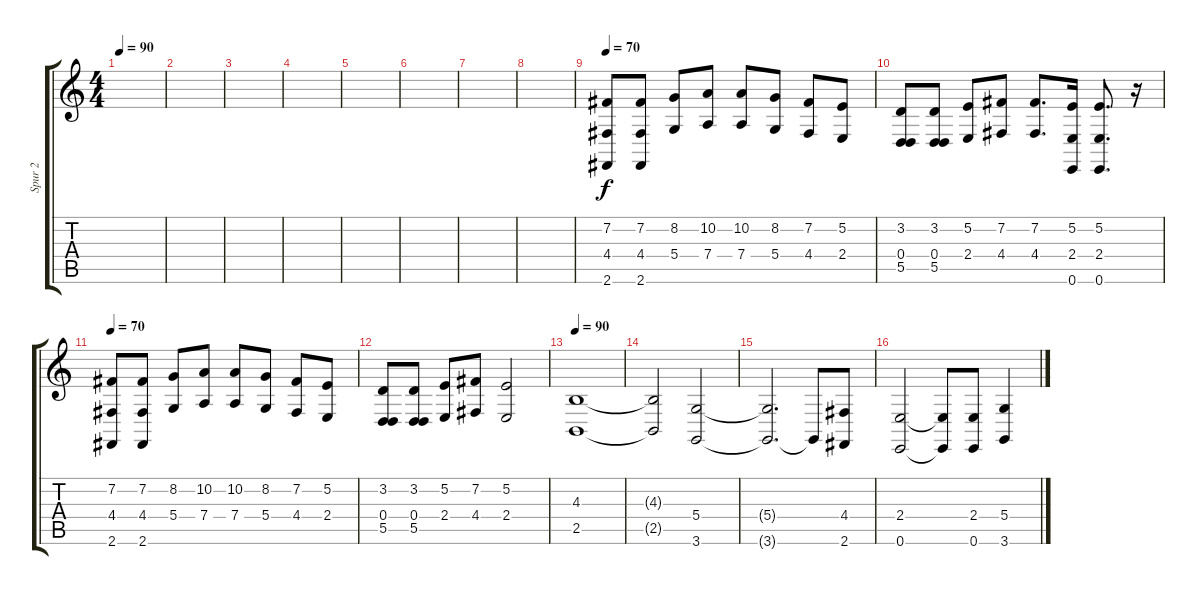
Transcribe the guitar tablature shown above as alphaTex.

\track ("Spur 2" "Spur 2") {instrument acousticgrandpiano}
\staff {score tabs}
\tuning (E4 B3 G3 D3 A2 E2) {hide}
\ts (4 4)
\tempo 90
\clef g2
\ks c
|
|
|
|
|
|
|
|
\tempo 70
(7.2 4.4 2.6).8 (7.2 4.4 2.6).8 (8.2 5.4).8 (10.2 7.4).8 (10.2 7.4).8 (8.2 5.4).8 (7.2 4.4).8 (5.2 2.4).8 |
(3.2 0.4 5.5).8 (3.2 0.4 5.5).8 (5.2 2.4).8 (7.2 4.4).8 (7.2 4.4).8{d} (5.2 2.4 0.6).16 (5.2 2.4 0.6).8{d} r.16 |
\tempo 70
(7.2 4.4 2.6).8 (7.2 4.4 2.6).8 (8.2 5.4).8 (10.2 7.4).8 (10.2 7.4).8 (8.2 5.4).8 (7.2 4.4).8 (5.2 2.4).8 |
(3.2 0.4 5.5).8 (3.2 0.4 5.5).8 (5.2 2.4).8 (7.2 4.4).8 (5.2 2.4).2 |
\tempo 90
(4.3 2.5).1 |
(4.3{t} 2.5{t}).2 (5.4 3.6).2 |
(5.4{t} 3.6{t}).2{d} 3.6{t}.8 (4.4 2.6).8 |
(2.4 0.6).2 (2.4{t} 0.6{t}).8 (2.4 0.6).8 (5.4 3.6).4
